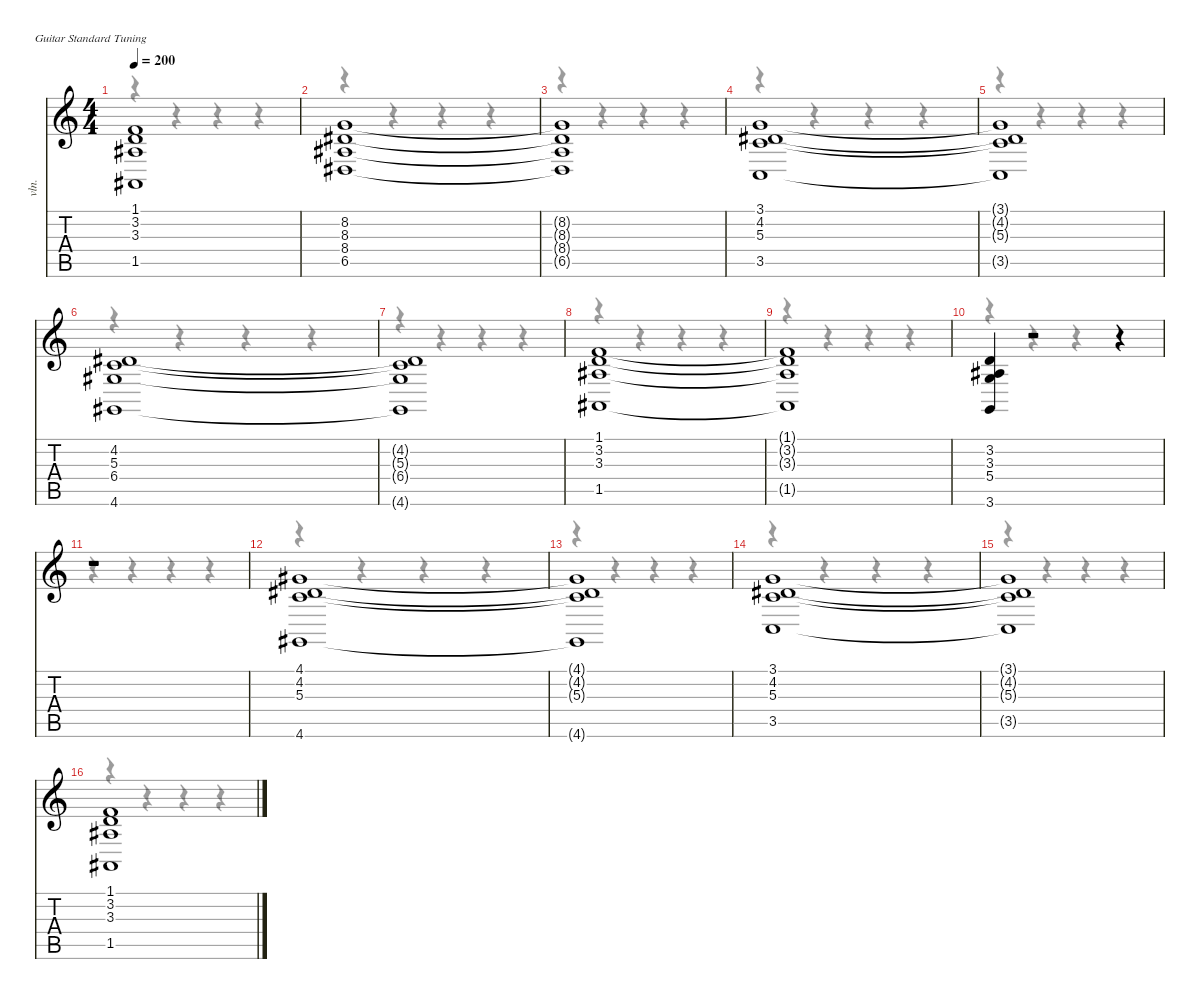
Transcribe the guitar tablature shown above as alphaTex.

\hideDynamics
\bracketExtendMode nobrackets
\otherSystemsTrackNameOrientation horizontal
\track ("Ensemble" "vln.") {instrument stringensemble1}
\staff {score tabs}
\tuning (E4 B3 G3 D3 A2 E2)
\voice
\ts (4 4)
\scale
0.990536
\tempo 200
\accidentals auto
\clef g2
\ottava regular
\simile none
\ks c
(1.1{t} 3.2{t} 3.3{t acc #} 1.5{t acc #}).1{dy f} |
\scale
0.968469 (8.2 8.3{acc #} 8.4{acc #} 6.5{acc #}).1 |
\scale
0.990536 (8.2{t} 8.3{t acc #} 8.4{t acc #} 6.5{t acc #}).1 |
\scale
1.09346 (3.1 4.2{acc #} 5.3 3.5).1 |
\scale
0.990144 (3.1{t} 4.2{t acc #} 5.3{t} 3.5{t}).1 |
\scale
0.972981 (4.2{acc #} 5.3 6.4{acc #} 4.6{acc #}).1 |
\scale
0.990144 (4.2{t acc #} 5.3{t} 6.4{t acc #} 4.6{t acc #}).1 |
\scale
0.972981 (1.1 3.2 3.3{acc #} 1.5{acc #}).1 |
\scale
0.990144 (1.1{t} 3.2{t} 3.3{t acc #} 1.5{t acc #}).1 |
\scale
0.990144 (3.2 3.3{acc #} 5.4 3.6).4 r.2 r.4 |
\scale
1.06149 r.1 |
\scale
0.975432 (4.1{acc #} 4.2{acc #} 5.3 4.6{acc #}).1 |
\scale
0.987692 (4.1{t acc #} 4.2{t acc #} 5.3{t} 4.6{t acc #}).1 |
\scale
0.987692 (3.1 4.2{acc #} 5.3 3.5).1 |
\scale
0.987692 (3.1{t} 4.2{t acc #} 5.3{t} 3.5{t}).1 |
\scale
1.0787 (1.1 3.2 3.3{acc #} 1.5{acc #}).1
\voice
\clef g2
\ottava regular
\simile none
\ks c
r.4{dy mf} r.4 r.4 r.4 |
r.4 r.4 r.4 r.4 |
r.4 r.4 r.4 r.4 |
r.4 r.4 r.4 r.4 |
r.4 r.4 r.4 r.4 |
r.4 r.4 r.4 r.4 |
r.4 r.4 r.4 r.4 |
r.4 r.4 r.4 r.4 |
r.4 r.4 r.4 r.4 |
r.4 r.4 r.4 r.4 |
r.4 r.4 r.4 r.4 |
r.4 r.4 r.4 r.4 |
r.4 r.4 r.4 r.4 |
r.4 r.4 r.4 r.4 |
r.4 r.4 r.4 r.4 |
r.4 r.4 r.4 r.4
